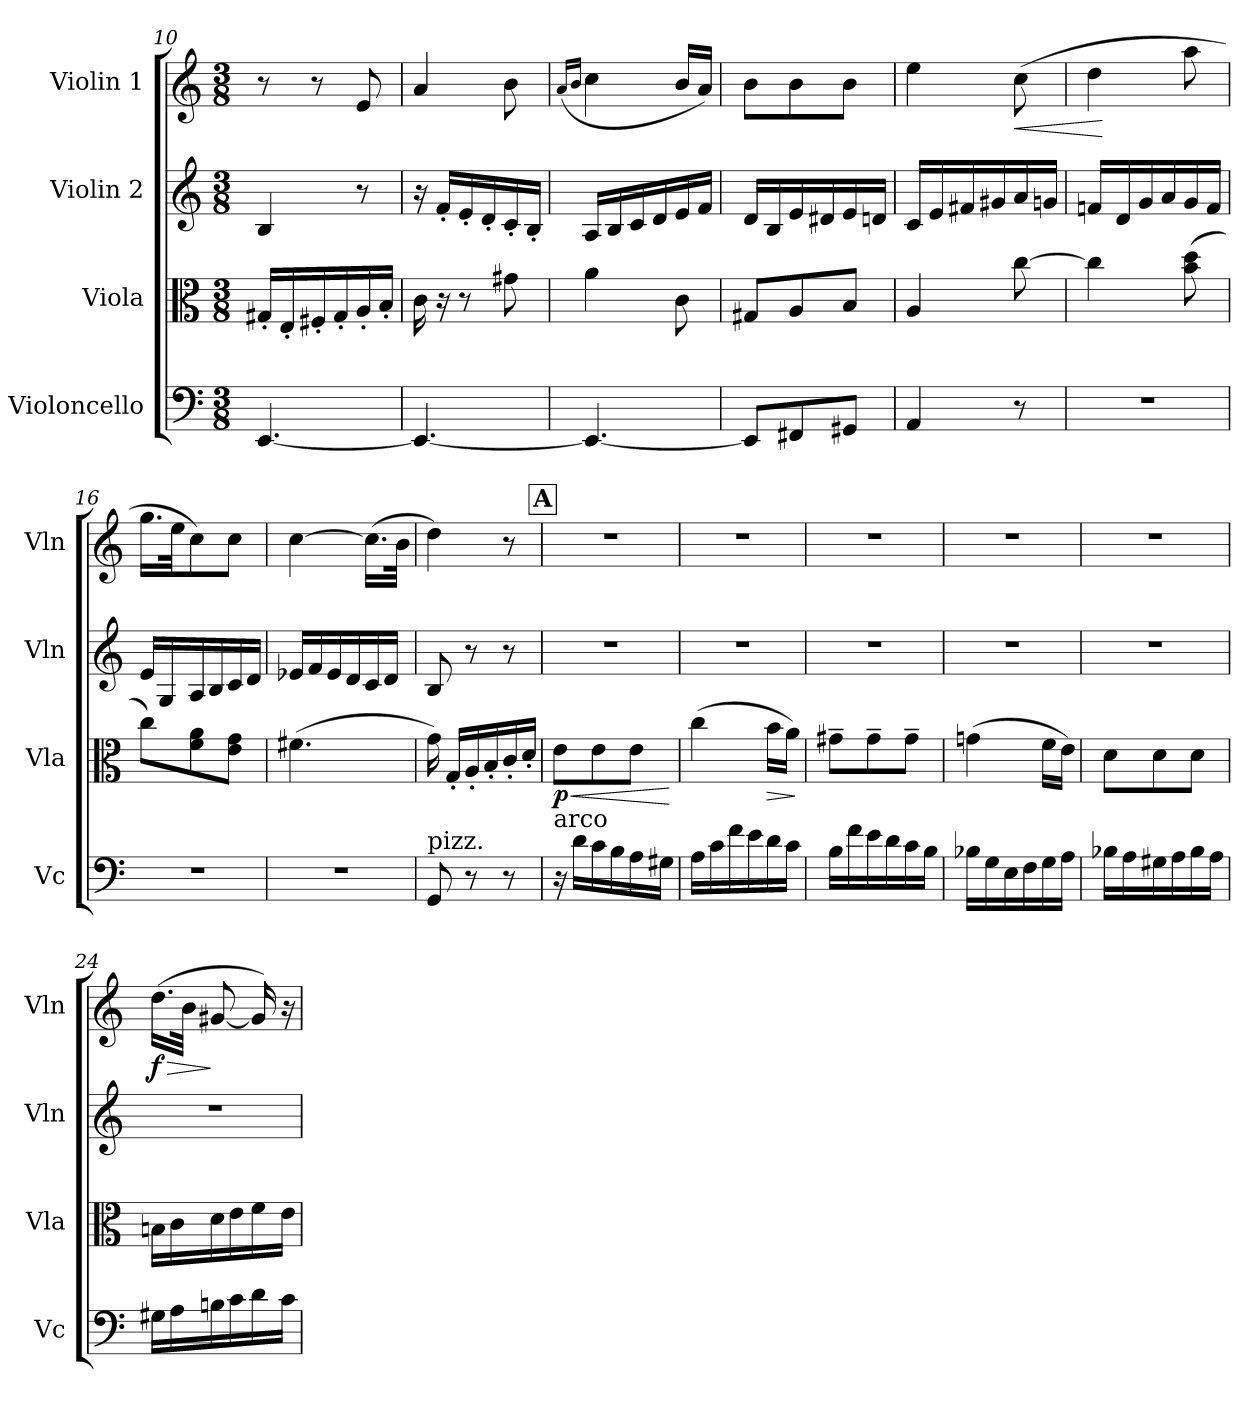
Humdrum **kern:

**kern	**kern	**dynam	**kern	**kern	**dynam
*part4	*part3	*part3	*part2	*part1	*part1
*staff4	*staff3	*staff3	*staff2	*staff1	*staff1
*I"Violoncello	*I"Viola	*	*I"Violin 2	*I"Violin 1	*
*I'Vc	*I'Vla	*	*I'Vln	*I'Vln	*
*clefF4	*clefC3	*	*clefG2	*clefG2	*
*k[]	*k[]	*	*k[]	*k[]	*
*M3/8	*M3/8	*	*M3/8	*M3/8	*
=10	=10	=10	=10	=10	=10
[4.EE/	16G#X'/LL	.	4B/	8r	.
.	16E'/	.	.	.	.
.	16F#X'/	.	.	8r	.
.	16G#'/	.	.	.	.
!	!	!	!	!	!LO:DY:b
!	!	!	!	!	!LO:DY:n=1:b
.	16A'/	.	8r	8e/	p other-dynamics
.	16B'/JJ	.	.	.	.
=11	=11	=11	=11	=11	=11
4.EE/_	16c\	.	16r	4a/	.
.	16r	.	16f'/LL	.	.
.	8r	.	16e'/	.	.
.	.	.	16d'/	.	.
.	8g#X\	.	16c'/	8b\	.
.	.	.	16B'/JJ	.	.
!!LO:LB:g=z
=12	=12	=12	=12	=12	=12
.	.	.	.	(16qa/LL	.
.	.	.	.	16qb/JJ	.
4.EE/_	4a\	.	16A/LL	4cc\	.
.	.	.	16B/	.	.
.	.	.	16c/	.	.
.	.	.	16d/	.	.
.	8c\	.	16e/	16b/LL	.
.	.	.	16f/JJ	16a/JJ)	.
=13	=13	=13	=13	=13	=13
8EE/L]	8G#X/L	.	16d/LL	8b\L	.
.	.	.	16B/	.	.
8FF#X/	8A/	.	16e/	8b\	.
.	.	.	16d#X/	.	.
8GG#X/J	8B/J	.	16e/	8b\J	.
.	.	.	16dn/JJ	.	.
=14	=14	=14	=14	=14	=14
4AA/	4A/	.	16c/LL	4ee\	.
.	.	.	16e/	.	.
.	.	.	16f#X/	.	.
.	.	.	16g#X/	.	.
!	!	!	!	!	!LO:HP:b
8r	[8cc\	.	16a/	(8cc\	<
.	.	.	16gn/JJ	.	.
=15	=15	=15	=15	=15	=15
*	*	*	*	*^	*
4.r	4cc\]	.	16fn/LL	4dd\	32ryy	.
.	.	.	.	.	32ryy	[
.	.	.	16d/	.	4ryy	.
.	.	.	16g/	.	.	.
.	.	.	16a/	.	.	.
.	(8b\ 8dd\	.	16g/	8aa\	.	.
.	.	.	16f/JJ	.	16ryy	.
*	*	*	*	*v	*v	*
=16	=16	=16	=16	=16	=16
4.r	8cc\L)	.	16e/LL	16.gg\LL	.
.	.	.	16G/	.	.
.	.	.	.	32ee\JK	.
.	8f\ 8a\	.	16A/	8cc\)	.
.	.	.	16B/	.	.
.	8e\ 8g\J	.	16c/	8cc\J	.
.	.	.	16d/JJ	.	.
=17	=17	=17	=17	=17	=17
4.r	(4.f#X\	.	16e-X/LL	[4cc\	.
.	.	.	16f/	.	.
.	.	.	16e-/	.	.
.	.	.	16d/	.	.
.	.	.	16c/	(16.cc\LL]	.
.	.	.	16d/JJ	.	.
.	.	.	.	32b\JJk	.
!!LO:LB:g=z
=18	=18	=18	=18	=18	=18
!LO:TX:a:t=pizz.	!	!	!	!	!
8GG/	16g\)	.	8B/	4dd\)	.
.	16G'/LL	.	.	.	.
8r	16A'/	.	8r	.	.
.	16B'/	.	.	.	.
8r	16c'/	.	8r	8r	.
.	16d'/JJ	.	.	.	.
!!LO:REH:place=s1:a:B:cj:fs=14:t=A
=19	=19	=19	=19	=19	=19
!LO:TX:a:t=arco	!	!	!	!	!
!	!	!LO:HP:b	!	!	!
!	!	!LO:DY:n=1:b	!	!	!
16r	8e\L	< p	4.r	4.r	.
16d\LL	.	.	.	.	.
16c\	8e\	.	.	.	.
16B\	.	.	.	.	.
16A\	8e\J	.	.	.	.
16G#X\JJ	.	.	.	.	.
.	.	[	.	.	.
=20	=20	=20	=20	=20	=20
16A\LL	(4cc\	.	4.r	4.r	.
16c\	.	.	.	.	.
16f\	.	.	.	.	.
16e\	.	.	.	.	.
!	!	!LO:HP:b	!	!	!
16d\	16b\LL	>	.	.	.
16c\JJ	16a\JJ)	.	.	.	.
.	.	]	.	.	.
=21	=21	=21	=21	=21	=21
16B\LL	8g#X~\L	.	4.r	4.r	.
16f\	.	.	.	.	.
16e\	8g#~\	.	.	.	.
16d\	.	.	.	.	.
16c\	8g#~\J	.	.	.	.
16B\JJ	.	.	.	.	.
=22	=22	=22	=22	=22	=22
16B-X\LL	(4gn\	.	4.r	4.r	.
16G\	.	.	.	.	.
16E\	.	.	.	.	.
16F\	.	.	.	.	.
16G\	16f\LL	.	.	.	.
16A\JJ	16e\JJ)	.	.	.	.
=23	=23	=23	=23	=23	=23
16B-X\LL	8d\L	.	4.r	4.r	.
16A\	.	.	.	.	.
16G#X\	8d\	.	.	.	.
16A\	.	.	.	.	.
16B-\	8d\J	.	.	.	.
16A\JJ	.	.	.	.	.
!!LO:PB:g=z
=24	=24	=24	=24	=24	=24
!	!	!	!	!	!LO:HP:b
!	!	!	!	!	!LO:DY:n=1:b
16G#X\LL	16Bn\LL	.	4.r	(16.dd\LL	> f
16A\	16c\	.	.	.	.
.	.	.	.	32b\JJk	.
16Bn\	16d\	.	.	[8g#X/	]
16c\	16e\	.	.	.	.
16d\	16f\	.	.	16g#/])	.
16c\JJ	16e\JJ	.	.	16r	.
=	=	=	=	=	=
*-	*-	*-	*-	*-	*-
